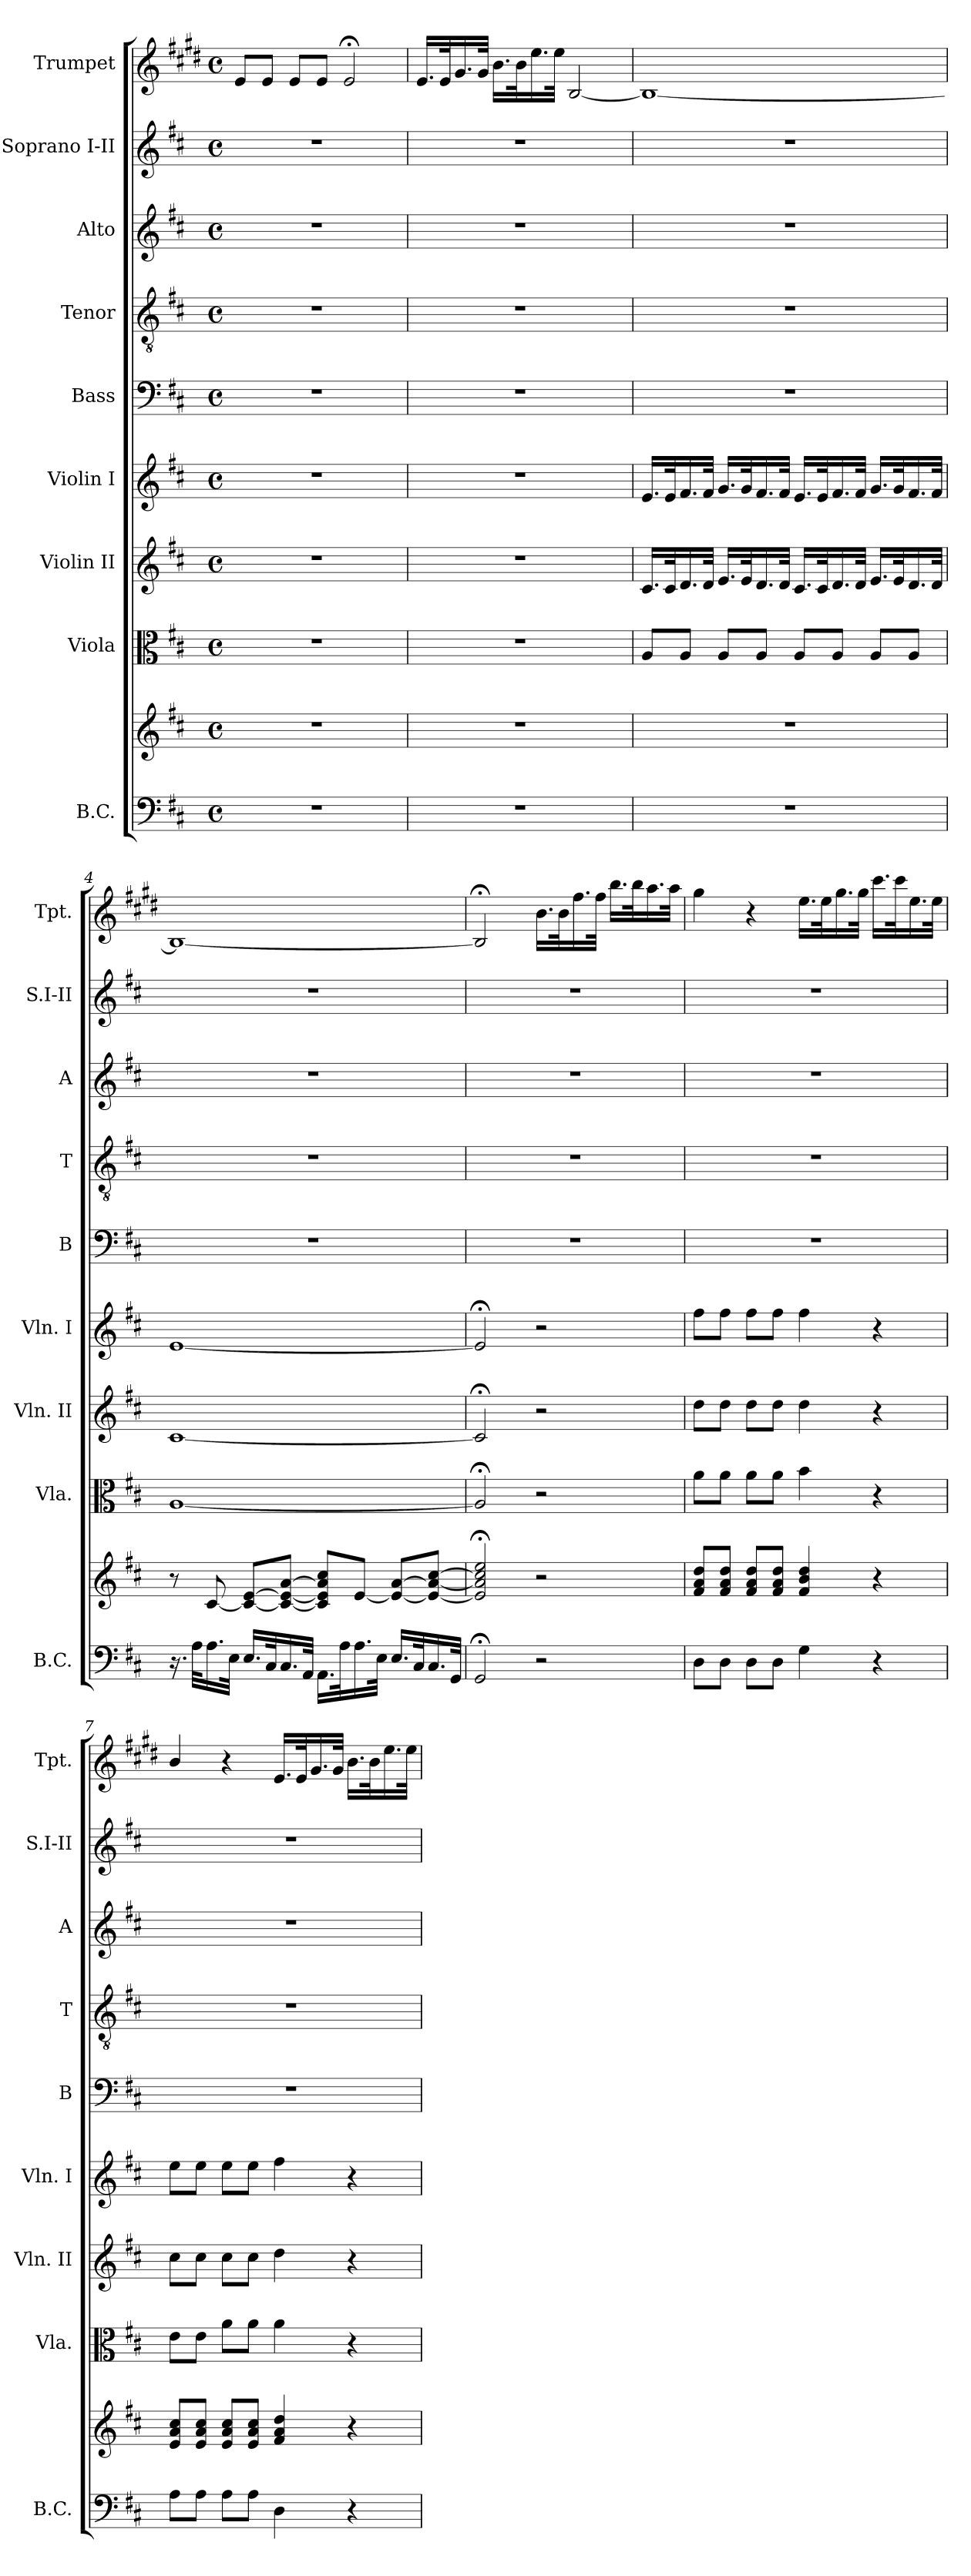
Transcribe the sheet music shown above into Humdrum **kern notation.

**kern	**kern	**kern	**kern	**kern	**kern	**kern	**kern	**kern	**kern
*part9	*part9	*part8	*part7	*part6	*part5	*part4	*part3	*part2	*part1
*staff10	*staff9	*staff8	*staff7	*staff6	*staff5	*staff4	*staff3	*staff2	*staff1
*I"B.C.	*	*I"Viola	*I"Violin II	*I"Violin I	*I"Bass	*I"Tenor	*I"Alto	*I"Soprano I-II	*I"Trumpet
*I'B.C.	*	*I'Vla.	*I'Vln. II	*I'Vln. I	*I'B	*I'T	*I'A	*I'S.I-II	*I'Tpt.
*clefF4	*clefG2	*clefC3	*clefG2	*clefG2	*clefF4	*clefGv2	*clefG2	*clefG2	*clefG2
*	*	*	*	*	*	*	*	*	*ITrd1c2
*k[f#c#]	*k[f#c#]	*k[f#c#]	*k[f#c#]	*k[f#c#]	*k[f#c#]	*k[f#c#]	*k[f#c#]	*k[f#c#]	*k[f#c#]
*D:	*D:	*D:	*D:	*D:	*D:	*D:	*D:	*D:	*D:
*M4/4	*M4/4	*M4/4	*M4/4	*M4/4	*M4/4	*M4/4	*M4/4	*M4/4	*M4/4
*met(c)	*met(c)	*met(c)	*met(c)	*met(c)	*met(c)	*met(c)	*met(c)	*met(c)	*met(c)
=1	=1	=1	=1	=1	=1	=1	=1	=1	=1
1r	1r	1r	1r	1r	1r	1r	1r	1r	8d/L
.	.	.	.	.	.	.	.	.	8d/J
.	.	.	.	.	.	.	.	.	8d/L
.	.	.	.	.	.	.	.	.	8d/J
.	.	.	.	.	.	.	.	.	2d;</
=2	=2	=2	=2	=2	=2	=2	=2	=2	=2
1r	1r	1r	1r	1r	1r	1r	1r	1r	16.d/LL
.	.	.	.	.	.	.	.	.	32d/k
.	.	.	.	.	.	.	.	.	16.f#/
.	.	.	.	.	.	.	.	.	32f#/JJk
.	.	.	.	.	.	.	.	.	16.a\LL
.	.	.	.	.	.	.	.	.	32a\k
.	.	.	.	.	.	.	.	.	16.dd\
.	.	.	.	.	.	.	.	.	32dd\JJk
.	.	.	.	.	.	.	.	.	[2A/
=3	=3	=3	=3	=3	=3	=3	=3	=3	=3
1r	1r	8A/L	16.c#/LL	16.e/LL	1r	1r	1r	1r	1A_
.	.	.	32c#/k	32e/k	.	.	.	.	.
.	.	8A/J	16.d/	16.f#/	.	.	.	.	.
.	.	.	32d/JJk	32f#/JJk	.	.	.	.	.
.	.	8A/L	16.e/LL	16.g/LL	.	.	.	.	.
.	.	.	32e/k	32g/k	.	.	.	.	.
.	.	8A/J	16.d/	16.f#/	.	.	.	.	.
.	.	.	32d/JJk	32f#/JJk	.	.	.	.	.
.	.	8A/L	16.c#/LL	16.e/LL	.	.	.	.	.
.	.	.	32c#/k	32e/k	.	.	.	.	.
.	.	8A/J	16.d/	16.f#/	.	.	.	.	.
.	.	.	32d/JJk	32f#/JJk	.	.	.	.	.
.	.	8A/L	16.e/LL	16.g/LL	.	.	.	.	.
.	.	.	32e/k	32g/k	.	.	.	.	.
.	.	8A/J	16.d/	16.f#/	.	.	.	.	.
.	.	.	32d/JJk	32f#/JJk	.	.	.	.	.
!!LO:PB:g=z
=4	=4	=4	=4	=4	=4	=4	=4	=4	=4
16.r	8r	[1A	[1c#	[1e	1r	1r	1r	1r	1A_
32A\KLL	.	.	.	.	.	.	.	.	.
16.A\	[8c#/	.	.	.	.	.	.	.	.
32E\JJk	.	.	.	.	.	.	.	.	.
16.E/LL	8c#/_ [8e/L	.	.	.	.	.	.	.	.
32C#/k	.	.	.	.	.	.	.	.	.
16.C#/	8c#/_ 8e/_ [8a/J	.	.	.	.	.	.	.	.
32AA/JJk	.	.	.	.	.	.	.	.	.
16.AA\LL	8c#/] 8e/] 8a/] 8cc#/L	.	.	.	.	.	.	.	.
32A\k	.	.	.	.	.	.	.	.	.
16.A\	[8e/J	.	.	.	.	.	.	.	.
32E\JJk	.	.	.	.	.	.	.	.	.
16.E/LL	8e/_ [8a/L	.	.	.	.	.	.	.	.
32C#/k	.	.	.	.	.	.	.	.	.
16.C#/	8e/_ 8a/_ [8cc#/J	.	.	.	.	.	.	.	.
32GG/JJk	.	.	.	.	.	.	.	.	.
=5	=5	=5	=5	=5	=5	=5	=5	=5	=5
2GG;</	2e/];< 2a/];< 2cc#/];< 2ee/;<	2A;</]	2c#;</]	2e;</]	1r	1r	1r	1r	2A;</]
2r	2r	2r	2r	2r	.	.	.	.	16.a\LL
.	.	.	.	.	.	.	.	.	32a\k
.	.	.	.	.	.	.	.	.	16.ee\
.	.	.	.	.	.	.	.	.	32ee\JJk
.	.	.	.	.	.	.	.	.	16.aa\LL
.	.	.	.	.	.	.	.	.	32aa\k
.	.	.	.	.	.	.	.	.	16.gg\
.	.	.	.	.	.	.	.	.	32gg\JJk
!!LO:LB:g=z
=6	=6	=6	=6	=6	=6	=6	=6	=6	=6
8D\L	8f#/ 8a/ 8dd/L	8a\L	8dd\L	8ff#\L	1r	1r	1r	1r	4ff#\
8D\J	8f#/ 8a/ 8dd/J	8a\J	8dd\J	8ff#\J	.	.	.	.	.
8D\L	8f#/ 8a/ 8dd/L	8a\L	8dd\L	8ff#\L	.	.	.	.	4r
8D\J	8f#/ 8a/ 8dd/J	8a\J	8dd\J	8ff#\J	.	.	.	.	.
4G\	4f#/ 4b/ 4dd/	4b\	4dd\	4ff#\	.	.	.	.	16.dd\LL
.	.	.	.	.	.	.	.	.	32dd\k
.	.	.	.	.	.	.	.	.	16.ff#\
.	.	.	.	.	.	.	.	.	32ff#\JJk
4r	4r	4r	4r	4r	.	.	.	.	16.bb\LL
.	.	.	.	.	.	.	.	.	32bb\k
.	.	.	.	.	.	.	.	.	16.dd\
.	.	.	.	.	.	.	.	.	32dd\JJk
=7	=7	=7	=7	=7	=7	=7	=7	=7	=7
8A\L	8e/ 8a/ 8cc#/L	8e\L	8cc#\L	8ee\L	1r	1r	1r	1r	4a/
8A\J	8e/ 8a/ 8cc#/J	8e\J	8cc#\J	8ee\J	.	.	.	.	.
8A\L	8e/ 8a/ 8cc#/L	8a\L	8cc#\L	8ee\L	.	.	.	.	4r
8A\J	8e/ 8a/ 8cc#/J	8a\J	8cc#\J	8ee\J	.	.	.	.	.
4D\	4f#/ 4a/ 4dd/	4a\	4dd\	4ff#\	.	.	.	.	16.d/LL
.	.	.	.	.	.	.	.	.	32d/k
.	.	.	.	.	.	.	.	.	16.f#/
.	.	.	.	.	.	.	.	.	32f#/JJk
4r	4r	4r	4r	4r	.	.	.	.	16.a\LL
.	.	.	.	.	.	.	.	.	32a\k
.	.	.	.	.	.	.	.	.	16.dd\
.	.	.	.	.	.	.	.	.	32dd\JJk
=	=	=	=	=	=	=	=	=	=
*-	*-	*-	*-	*-	*-	*-	*-	*-	*-
